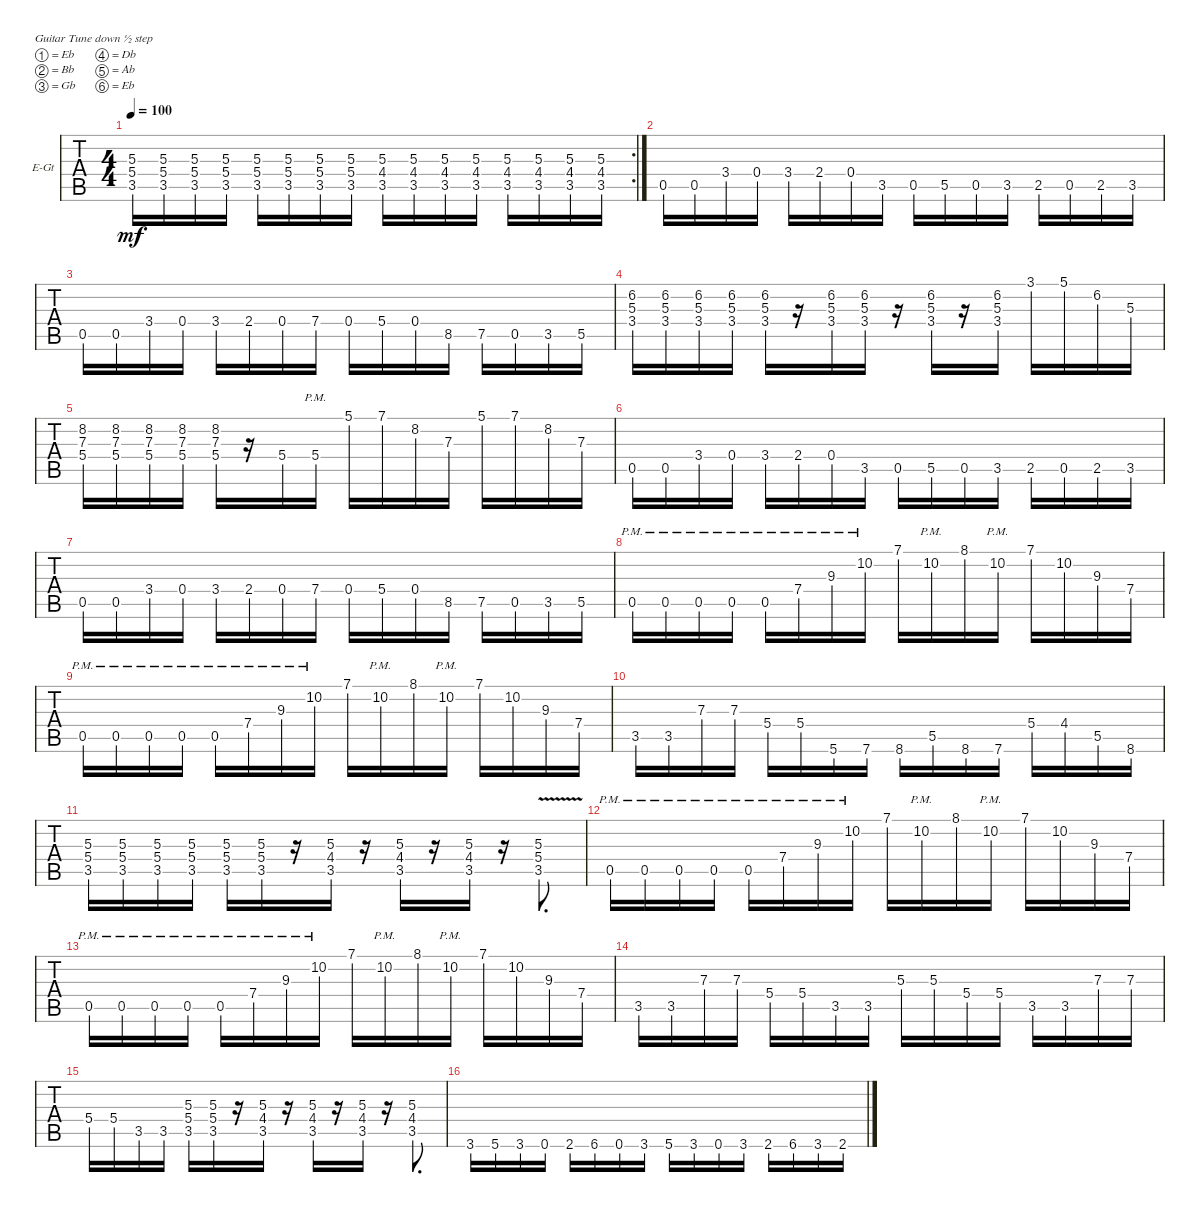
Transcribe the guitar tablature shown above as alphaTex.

\defaultSystemsLayout 4
\bracketExtendMode groupsimilarinstruments
\firstSystemTrackNameOrientation horizontal
\otherSystemsTrackNameOrientation horizontal
\track ("Electric Guitar" "E-Gt") {instrument distortionguitar}
\staff {tabs}
\tuning (Eb4 Bb3 Gb3 Db3 Ab2 Eb2)
\rc 2
\ts (4 4)
\tempo 100
\clef g2
\ks c
(3.5 5.4 5.3).16{dy mf} (3.5 5.4 5.3).16 (3.5 5.4 5.3).16 (3.5 5.4 5.3).16 (3.5 5.4 5.3).16 (3.5 5.4 5.3).16 (3.5 5.4 5.3).16 (3.5 5.4 5.3).16 (5.3 4.4 3.5).16 (5.3 4.4 3.5).16 (5.3 4.4 3.5).16 (5.3 4.4 3.5).16 (5.3 4.4 3.5).16 (5.3 4.4 3.5).16 (5.3 4.4 3.5).16 (5.3 4.4 3.5).16 |
0.5.16 0.5.16 3.4.16 0.4.16 3.4.16 2.4.16 0.4.16 3.5.16 0.5.16 5.5.16 0.5.16 3.5.16 2.5.16 0.5.16 2.5.16 3.5.16 |
0.5.16 0.5.16 3.4.16 0.4.16 3.4.16 2.4.16 0.4.16 7.4.16 0.4.16 5.4.16 0.4.16 8.5.16 7.5.16 0.5.16 3.5.16 5.5.16 |
(5.3 3.4 6.2).16 (5.3 3.4 6.2).16 (5.3 3.4 6.2).16 (5.3 3.4 6.2).16 (5.3 3.4 6.2).16 r.16 (5.3 6.2 3.4).16 (5.3 6.2 3.4).16 r.16 (5.3 3.4 6.2).16 r.16 (5.3 3.4 6.2).16 3.1.16 5.1.16 6.2.16 5.3.16 |
(5.4 7.3 8.2).16 (5.4 7.3 8.2).16 (5.4 7.3 8.2).16 (5.4 7.3 8.2).16 (5.4 7.3 8.2).16 r.16 5.4.16 5.4{pm}.16 5.1.16 7.1.16 8.2.16 7.3.16 5.1.16 7.1.16 8.2.16 7.3.16 |
0.5.16 0.5.16 3.4.16 0.4.16 3.4.16 2.4.16 0.4.16 3.5.16 0.5.16 5.5.16 0.5.16 3.5.16 2.5.16 0.5.16 2.5.16 3.5.16 |
0.5.16 0.5.16 3.4.16 0.4.16 3.4.16 2.4.16 0.4.16 7.4.16 0.4.16 5.4.16 0.4.16 8.5.16 7.5.16 0.5.16 3.5.16 5.5.16 |
0.5{pm}.16 0.5{pm}.16 0.5{pm}.16 0.5{pm}.16 0.5{pm}.16 7.4{pm}.16 9.3{pm}.16 10.2{pm}.16 7.1.16 10.2{pm}.16 8.1.16 10.2{pm}.16 7.1.16 10.2.16 9.3.16 7.4.16 |
0.5{pm}.16 0.5{pm}.16 0.5{pm}.16 0.5{pm}.16 0.5{pm}.16 7.4{pm}.16 9.3{pm}.16 10.2{pm}.16 7.1.16 10.2{pm}.16 8.1.16 10.2{pm}.16 7.1.16 10.2.16 9.3.16 7.4.16 |
3.5.16 3.5.16 7.3.16 7.3.16 5.4.16 5.4.16 5.6.16 7.6.16 8.6.16 5.5.16 8.6.16 7.6.16 5.4.16 4.4.16 5.5.16 8.6.16 |
(5.3 5.4 3.5).16 (5.3 5.4 3.5).16 (5.3 5.4 3.5).16 (5.3 5.4 3.5).16 (5.3 5.4 3.5).16 (5.3 5.4 3.5).16 r.16 (3.5 4.4 5.3).16 r.16 (3.5 4.4 5.3).16 r.16 (3.5 4.4 5.3).16 r.16 (3.5 5.4{v} 5.3{v}).8{d} |
0.5{pm}.16 0.5{pm}.16 0.5{pm}.16 0.5{pm}.16 0.5{pm}.16 7.4{pm}.16 9.3{pm}.16 10.2{pm}.16 7.1.16 10.2{pm}.16 8.1.16 10.2{pm}.16 7.1.16 10.2.16 9.3.16 7.4.16 |
0.5{pm}.16 0.5{pm}.16 0.5{pm}.16 0.5{pm}.16 0.5{pm}.16 7.4{pm}.16 9.3{pm}.16 10.2{pm}.16 7.1.16 10.2{pm}.16 8.1.16 10.2{pm}.16 7.1.16 10.2.16 9.3.16 7.4.16 |
3.5.16 3.5.16 7.3.16 7.3.16 5.4.16 5.4.16 3.5.16 3.5.16 5.3.16 5.3.16 5.4.16 5.4.16 3.5.16 3.5.16 7.3.16 7.3.16 |
5.4.16 5.4.16 3.5.16 3.5.16 (5.3 5.4 3.5).16 (5.3 5.4 3.5).16 r.16 (3.5 4.4 5.3).16 r.16 (3.5 4.4 5.3).16 r.16 (3.5 4.4 5.3).16 r.16 (3.5 4.4 5.3).8{d} |
3.6.16 5.6.16 3.6.16 0.6.16 2.6.16 6.6.16 0.6.16 3.6.16 5.6.16 3.6.16 0.6.16 3.6.16 2.6.16 6.6.16 3.6.16 2.6.16
